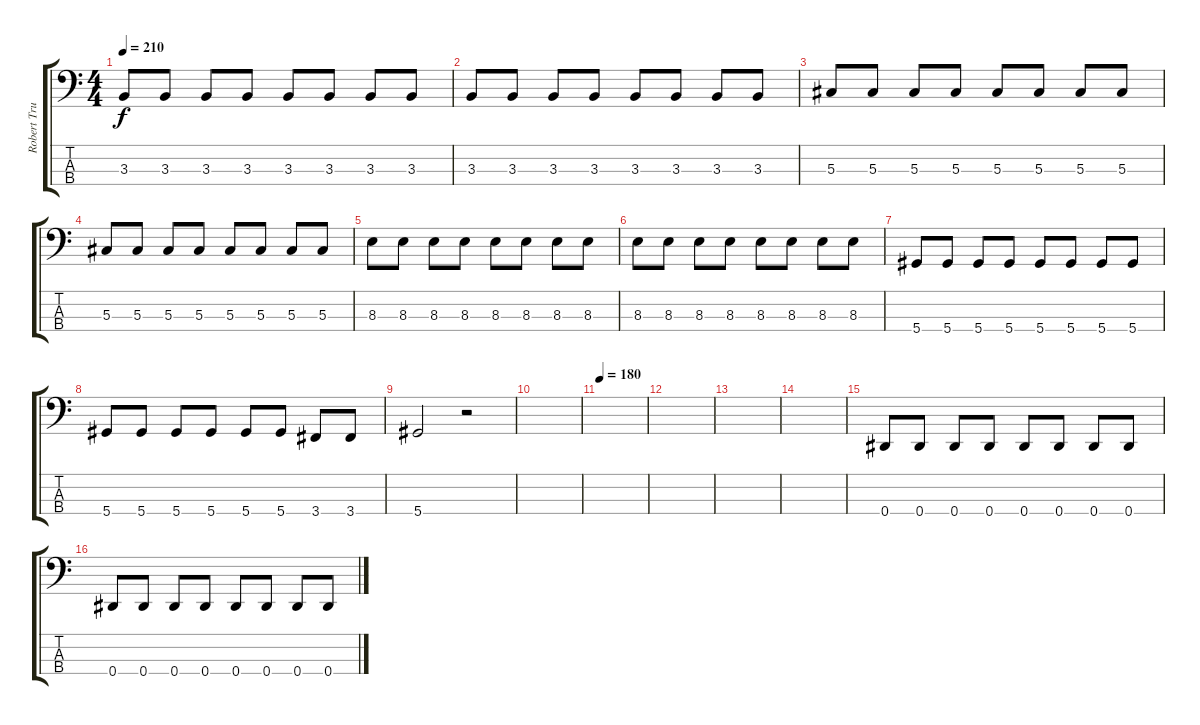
\track ("Robert Trujillo" "Robert Tru") {instrument electricbassfinger}
\staff {score tabs}
\tuning (Gb2 Db2 Ab1 Eb1) {hide}
\ts (4 4)
\tempo 210
\clef f4
\ks c
3.3.8{dy f} 3.3.8 3.3.8 3.3.8 3.3.8 3.3.8 3.3.8 3.3.8 |
3.3.8 3.3.8 3.3.8 3.3.8 3.3.8 3.3.8 3.3.8 3.3.8 |
5.3.8 5.3.8 5.3.8 5.3.8 5.3.8 5.3.8 5.3.8 5.3.8 |
5.3.8 5.3.8 5.3.8 5.3.8 5.3.8 5.3.8 5.3.8 5.3.8 |
8.3.8 8.3.8 8.3.8 8.3.8 8.3.8 8.3.8 8.3.8 8.3.8 |
8.3.8 8.3.8 8.3.8 8.3.8 8.3.8 8.3.8 8.3.8 8.3.8 |
5.4.8 5.4.8 5.4.8 5.4.8 5.4.8 5.4.8 5.4.8 5.4.8 |
5.4.8 5.4.8 5.4.8 5.4.8 5.4.8 5.4.8 3.4.8 3.4.8 |
5.4.2 r.2 |
|
\tempo 180
|
|
|
|
0.4.8 0.4.8 0.4.8 0.4.8 0.4.8 0.4.8 0.4.8 0.4.8 |
0.4.8 0.4.8 0.4.8 0.4.8 0.4.8 0.4.8 0.4.8 0.4.8
